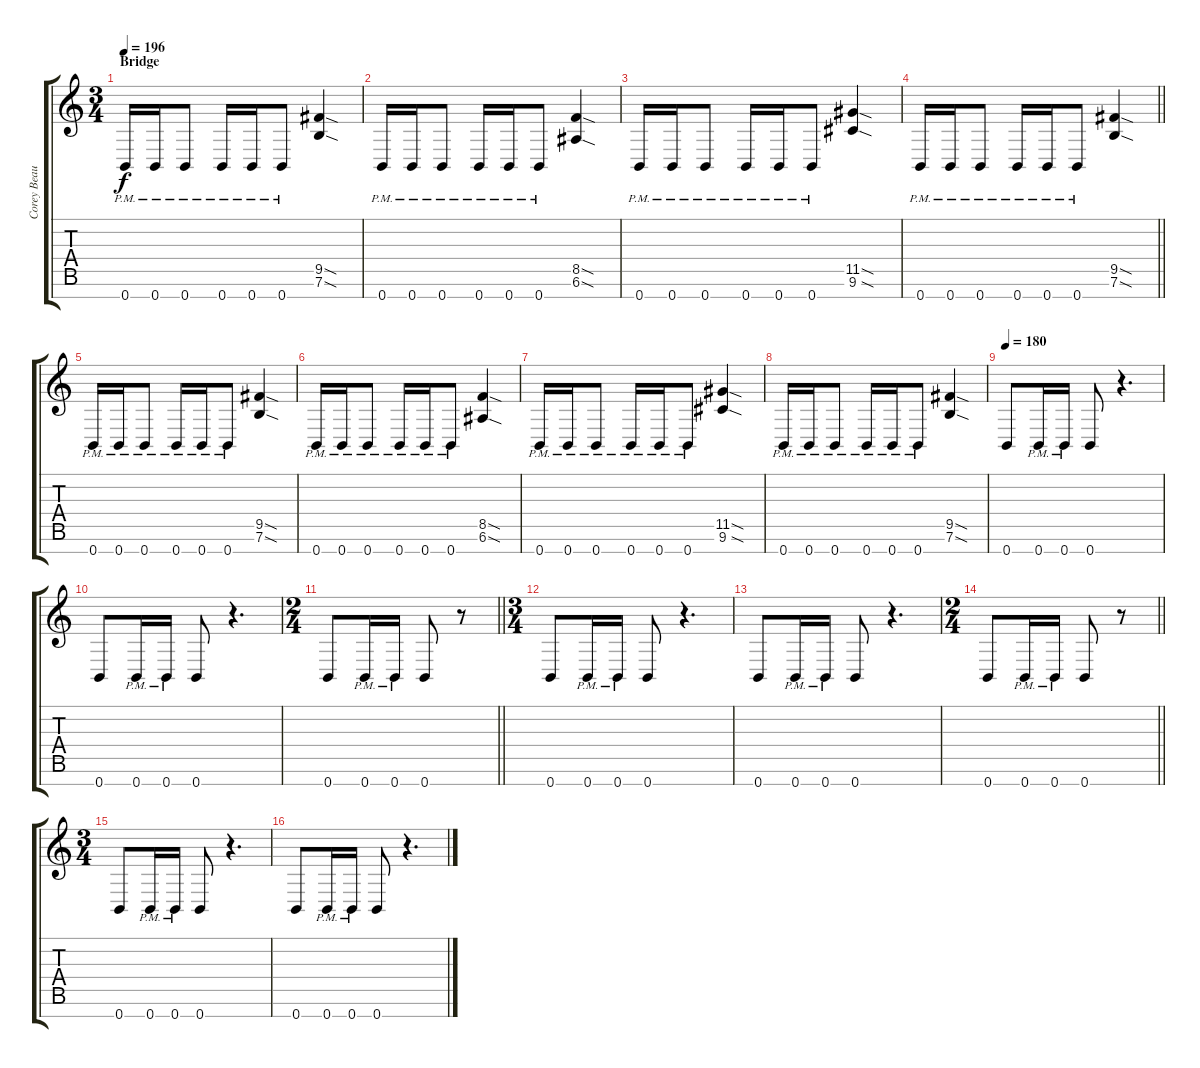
\track ("Corey Beaulieu" "Corey Beau") {instrument distortionguitar}
\staff {score tabs}
\tuning (E4 B3 G3 D3 A2 E2 B1) {hide}
\ts (3 4)
\section ("" "Bridge")
\tempo 196
\clef g2
\ks c
0.7{pm}.16{dy f} 0.7{pm}.16 0.7{pm}.8 0.7{pm}.16 0.7{pm}.16 0.7{pm}.8 (9.5{sod} 7.6{sod}).4 |
0.7{pm}.16 0.7{pm}.16 0.7{pm}.8 0.7{pm}.16 0.7{pm}.16 0.7{pm}.8 (8.5{sod} 6.6{sod}).4 |
0.7{pm}.16 0.7{pm}.16 0.7{pm}.8 0.7{pm}.16 0.7{pm}.16 0.7{pm}.8 (11.5{sod} 9.6{sod}).4 |
\barLineRight lightlight
0.7{pm}.16 0.7{pm}.16 0.7{pm}.8 0.7{pm}.16 0.7{pm}.16 0.7{pm}.8 (9.5{sod} 7.6{sod}).4 |
0.7{pm}.16 0.7{pm}.16 0.7{pm}.8 0.7{pm}.16 0.7{pm}.16 0.7{pm}.8 (9.5{sod} 7.6{sod}).4 |
0.7{pm}.16 0.7{pm}.16 0.7{pm}.8 0.7{pm}.16 0.7{pm}.16 0.7{pm}.8 (8.5{sod} 6.6{sod}).4 |
0.7{pm}.16 0.7{pm}.16 0.7{pm}.8 0.7{pm}.16 0.7{pm}.16 0.7{pm}.8 (11.5{sod} 9.6{sod}).4 |
0.7{pm}.16 0.7{pm}.16 0.7{pm}.8 0.7{pm}.16 0.7{pm}.16 0.7{pm}.8 (9.5{sod} 7.6{sod}).4 |
\tempo 180
0.7.8 0.7{pm}.16 0.7{pm}.16 0.7.8 r.4{d} |
0.7.8 0.7{pm}.16 0.7{pm}.16 0.7.8 r.4{d} |
\ts (2 4)
\barLineRight lightlight
0.7.8 0.7{pm}.16 0.7{pm}.16 0.7.8 r.8 |
\ts (3 4)
0.7.8 0.7{pm}.16 0.7{pm}.16 0.7.8 r.4{d} |
0.7.8 0.7{pm}.16 0.7{pm}.16 0.7.8 r.4{d} |
\ts (2 4)
\barLineRight lightlight
0.7.8 0.7{pm}.16 0.7{pm}.16 0.7.8 r.8 |
\ts (3 4)
0.7.8 0.7{pm}.16 0.7{pm}.16 0.7.8 r.4{d} |
0.7.8 0.7{pm}.16 0.7{pm}.16 0.7.8 r.4{d}
